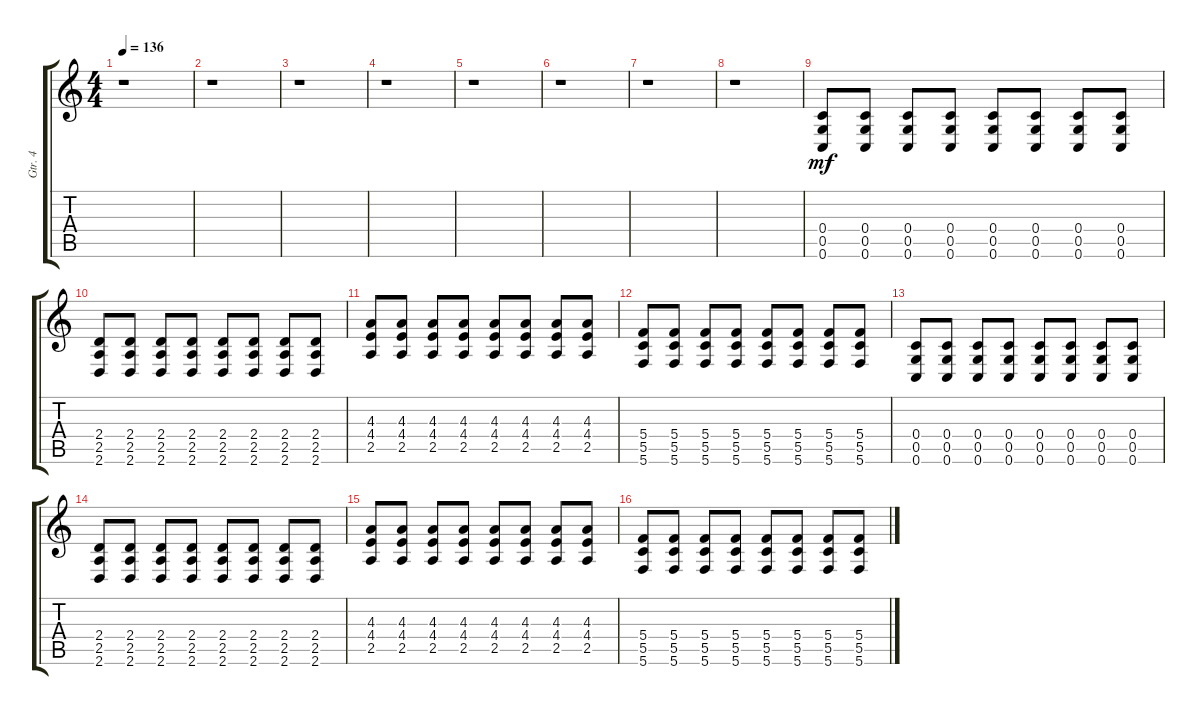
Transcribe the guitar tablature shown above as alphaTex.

\track ("Gtr. 4" "Gtr. 4") {instrument distortionguitar}
\staff {score tabs}
\tuning (D4 A3 F3 C3 G2 C2) {hide}
\ts (4 4)
\tempo 136
\clef g2
\ks c
r.1{dy mf} |
r.1 |
r.1 |
r.1 |
r.1 |
r.1 |
r.1 |
r.1 |
(0.4 0.5 0.6).8 (0.4 0.5 0.6).8 (0.4 0.5 0.6).8 (0.4 0.5 0.6).8 (0.4 0.5 0.6).8 (0.4 0.5 0.6).8 (0.4 0.5 0.6).8 (0.4 0.5 0.6).8 |
(2.4 2.5 2.6).8 (2.4 2.5 2.6).8 (2.4 2.5 2.6).8 (2.4 2.5 2.6).8 (2.4 2.5 2.6).8 (2.4 2.5 2.6).8 (2.4 2.5 2.6).8 (2.4 2.5 2.6).8 |
(4.3 4.4 2.5).8 (4.3 4.4 2.5).8 (4.3 4.4 2.5).8 (4.3 4.4 2.5).8 (4.3 4.4 2.5).8 (4.3 4.4 2.5).8 (4.3 4.4 2.5).8 (4.3 4.4 2.5).8 |
(5.4 5.5 5.6).8 (5.4 5.5 5.6).8 (5.4 5.5 5.6).8 (5.4 5.5 5.6).8 (5.4 5.5 5.6).8 (5.4 5.5 5.6).8 (5.4 5.5 5.6).8 (5.4 5.5 5.6).8 |
(0.4 0.5 0.6).8 (0.4 0.5 0.6).8 (0.4 0.5 0.6).8 (0.4 0.5 0.6).8 (0.4 0.5 0.6).8 (0.4 0.5 0.6).8 (0.4 0.5 0.6).8 (0.4 0.5 0.6).8 |
(2.4 2.5 2.6).8 (2.4 2.5 2.6).8 (2.4 2.5 2.6).8 (2.4 2.5 2.6).8 (2.4 2.5 2.6).8 (2.4 2.5 2.6).8 (2.4 2.5 2.6).8 (2.4 2.5 2.6).8 |
(4.3 4.4 2.5).8 (4.3 4.4 2.5).8 (4.3 4.4 2.5).8 (4.3 4.4 2.5).8 (4.3 4.4 2.5).8 (4.3 4.4 2.5).8 (4.3 4.4 2.5).8 (4.3 4.4 2.5).8 |
(5.4 5.5 5.6).8 (5.4 5.5 5.6).8 (5.4 5.5 5.6).8 (5.4 5.5 5.6).8 (5.4 5.5 5.6).8 (5.4 5.5 5.6).8 (5.4 5.5 5.6).8 (5.4 5.5 5.6).8
